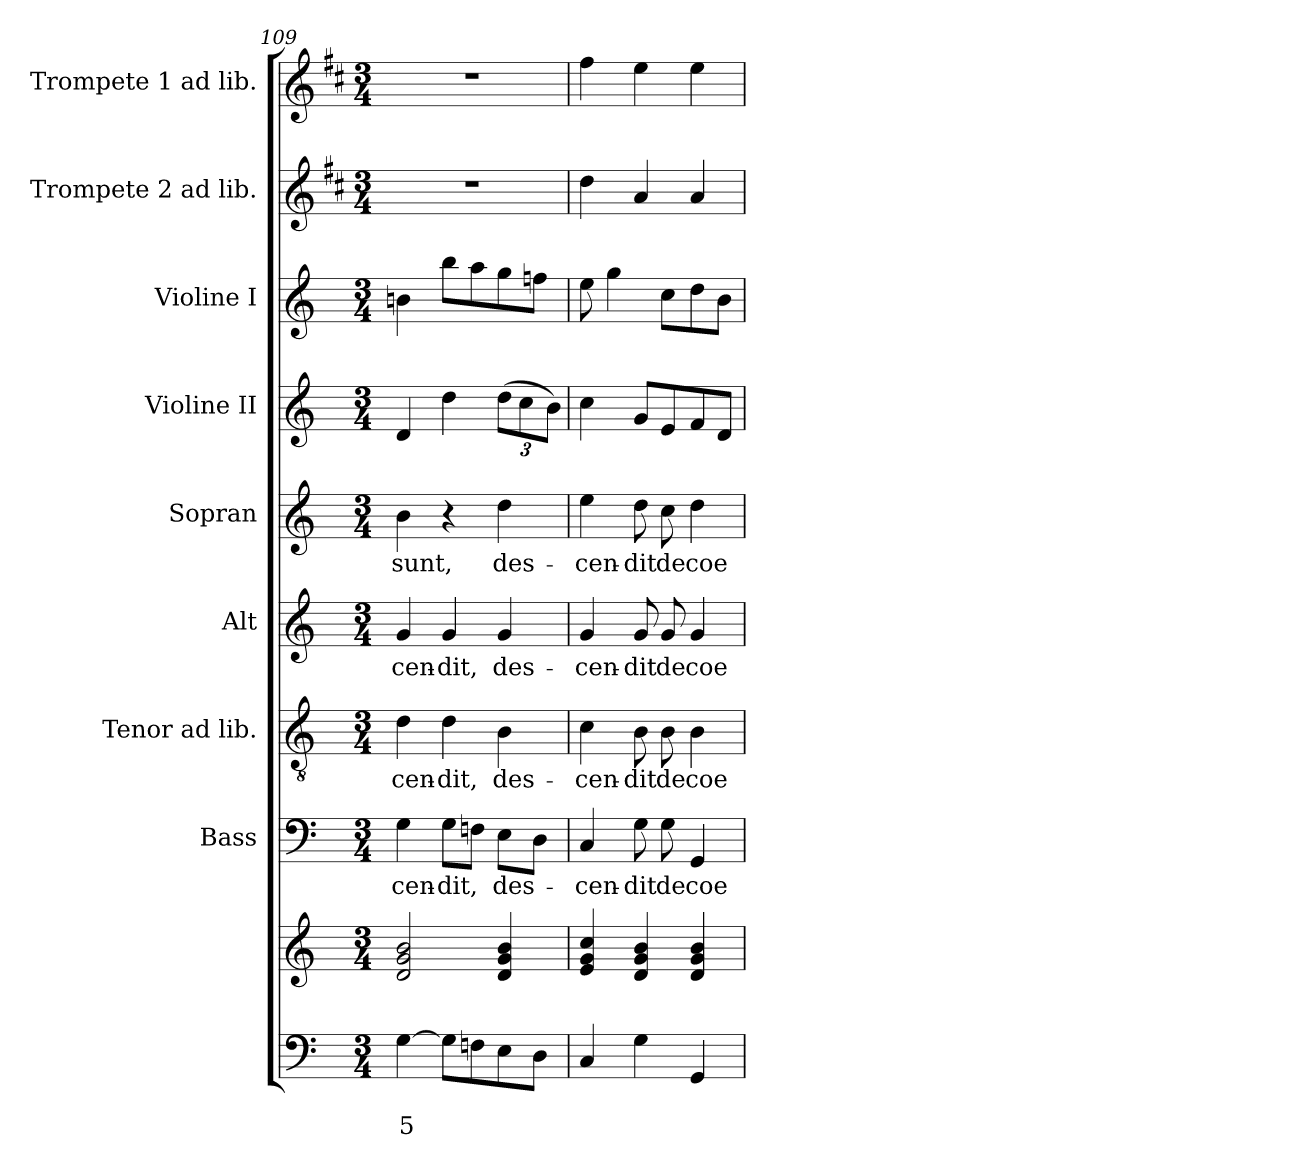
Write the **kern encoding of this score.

**kern	**text	**text	**kern	**kern	**text	**kern	**text	**kern	**text	**kern	**text	**kern	**kern	**kern	**kern
*part9	*part9	*part9	*part9	*part8	*part8	*part7	*part7	*part6	*part6	*part5	*part5	*part4	*part3	*part2	*part1
*staff10	*staff10	*staff10	*staff9	*staff8	*staff8	*staff7	*staff7	*staff6	*staff6	*staff5	*staff5	*staff4	*staff3	*staff2	*staff1
*	*	*	*	*I"Bass	*	*I"Tenor ad lib.	*	*I"Alt	*	*I"Sopran	*	*I"Violine II	*I"Violine I	*I"Trompete 2 ad lib.	*I"Trompete 1 ad lib.
*	*	*	*	*I'B.	*	*I'T.	*	*I'A.	*	*I'S.	*	*I'Vl. II	*I'Vl. I	*I'Trp. 2	*I'Trp. 1
*clefF4	*	*	*clefG2	*clefF4	*	*clefGv2	*	*clefG2	*	*clefG2	*	*clefG2	*clefG2	*clefG2	*clefG2
*	*	*	*	*	*	*	*	*	*	*	*	*	*	*ITrd1c2	*ITrd1c2
*k[]	*	*	*k[]	*k[]	*	*k[]	*	*k[]	*	*k[]	*	*k[]	*k[]	*k[]	*k[]
*C:	*	*	*C:	*C:	*	*C:	*	*C:	*	*C:	*	*C:	*C:	*C:	*C:
*M3/4	*	*	*M3/4	*M3/4	*	*M3/4	*	*M3/4	*	*M3/4	*	*M3/4	*M3/4	*M3/4	*M3/4
=109	=109	=109	=109	=109	=109	=109	=109	=109	=109	=109	=109	=109	=109	=109	=109
!	!	!LO:LY:b	!	!	!LO:LY:b	!	!LO:LY:b	!	!LO:LY:b	!	!LO:LY:b	!	!	!	!
[4G\	.	5	2d/ 2g/ 2b/	4G\	-cen-	4d\	-cen-	4g/	-cen-	4b\	sunt,	4d/	4bn\	2.r	2.r
!	!	!	!	!	!LO:LY:b	!	!LO:LY:b	!	!LO:LY:b	!	!	!	!	!	!
8G\L]	.	.	.	8G\L	-dit,	4d\	-dit,	4g/	-dit,	4r	.	4dd\	8bb\L	.	.
!	!	!LO:LY:b	!	!	!	!	!	!	!	!	!	!	!	!	!
8Fn\	.	_	.	8Fn\J	.	.	.	.	.	.	.	.	8aa\	.	.
!	!	!LO:LY:b	!	!	!LO:LY:b	!	!LO:LY:b	!	!LO:LY:b	!	!LO:LY:b	!	!	!	!
8E\	.	_	4d/ 4g/ 4b/	8E\L	des-	4B\	des-	4g/	des-	4dd\	des-	(>12dd\L	8gg\	.	.
.	.	.	.	.	.	.	.	.	.	.	.	12cc\	.	.	.
8D\J	.	.	.	8D\J	.	.	.	.	.	.	.	.	8ffn\J	.	.
.	.	.	.	.	.	.	.	.	.	.	.	12b\J)	.	.	.
=110	=110	=110	=110	=110	=110	=110	=110	=110	=110	=110	=110	=110	=110	=110	=110
!	!	!	!	!	!LO:LY:b	!	!LO:LY:b	!	!LO:LY:b	!	!LO:LY:b	!	!	!	!
4C/	.	.	4e/ 4g/ 4cc/	4C/	-cen-	4c\	-cen-	4g/	-cen-	4ee\	-cen-	4cc\	8ee\	4cc\	4ee\
.	.	.	.	.	.	.	.	.	.	.	.	.	4gg\	.	.
!	!	!	!	!	!LO:LY:b	!	!LO:LY:b	!	!LO:LY:b	!	!LO:LY:b	!	!	!	!
4G\	.	.	4d/ 4g/ 4b/	8G\	-dit	8B\	-dit	8g/	-dit	8dd\	-dit	8g/L	.	4g/	4dd\
!	!	!	!	!	!LO:LY:b	!	!LO:LY:b	!	!LO:LY:b	!	!LO:LY:b	!	!	!	!
.	.	.	.	8G\	de	8B\	de	8g/	de	8cc\	de	8e/	8cc\L	.	.
!	!	!	!	!	!LO:LY:b	!	!LO:LY:b	!	!LO:LY:b	!	!LO:LY:b	!	!	!	!
4GG/	.	.	4d/ 4g/ 4b/	4GG/	coe-	4B\	coe-	4g/	coe-	4dd\	coe-	8f/	8dd\	4g/	4dd\
.	.	.	.	.	.	.	.	.	.	.	.	8d/J	8b\J	.	.
=	=	=	=	=	=	=	=	=	=	=	=	=	=	=	=
*-	*-	*-	*-	*-	*-	*-	*-	*-	*-	*-	*-	*-	*-	*-	*-
